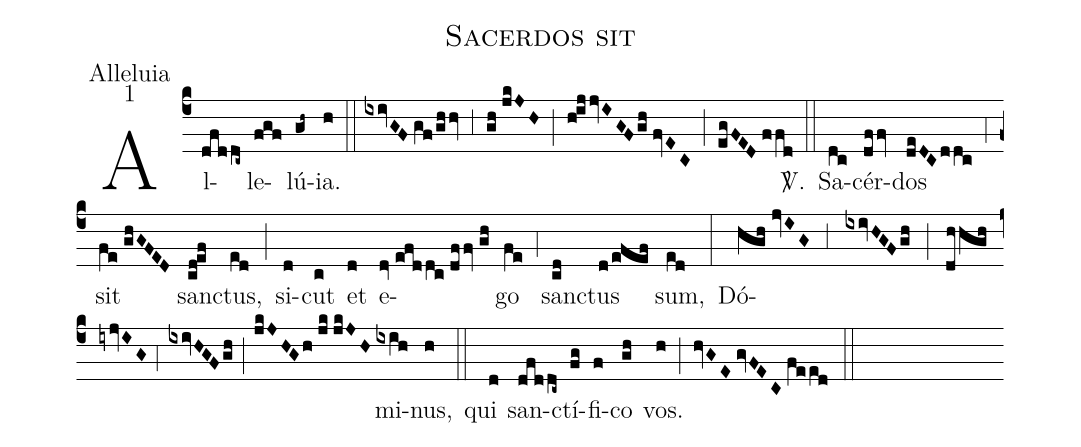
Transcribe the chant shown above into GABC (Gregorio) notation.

name:Sacerdos sit;
office-part:Alleluia;
mode:1;
%%
(c4) Al(dfddc~)le(fgf)lú(gh~)ia.(h) (::) (ixivGF//gf/ghhv) (;3) (gh//jkJH) (;) (h!ijjvIGF/gh//fvEC) (;) (egFED//ffd) <sp>V/</sp>.(::) Sa(dc)cér(dffv)dos(deDC/ddc) (;4) sit(fe//ghGFED) san(cd!ef)ctus,(ed) (;) si(d)cut(c) et(d) e(dv//efddc//dffv//gh)go(fe) (;4) san(cd)ctus(d/efef) sum,(ed) (:) Dó(hgh//jvIG;3ixivHGF/gh;dhhgh/iyjvIG;4ixivHGFgh;jkJHGh//jk//jkJH)mi(ixih)nus,(h) (::) qui(d) san(dfddc~)ctí(fg)fi(f)co(gh) vos.(h) (;) (hvGE//gvFEC//feed) (::)
